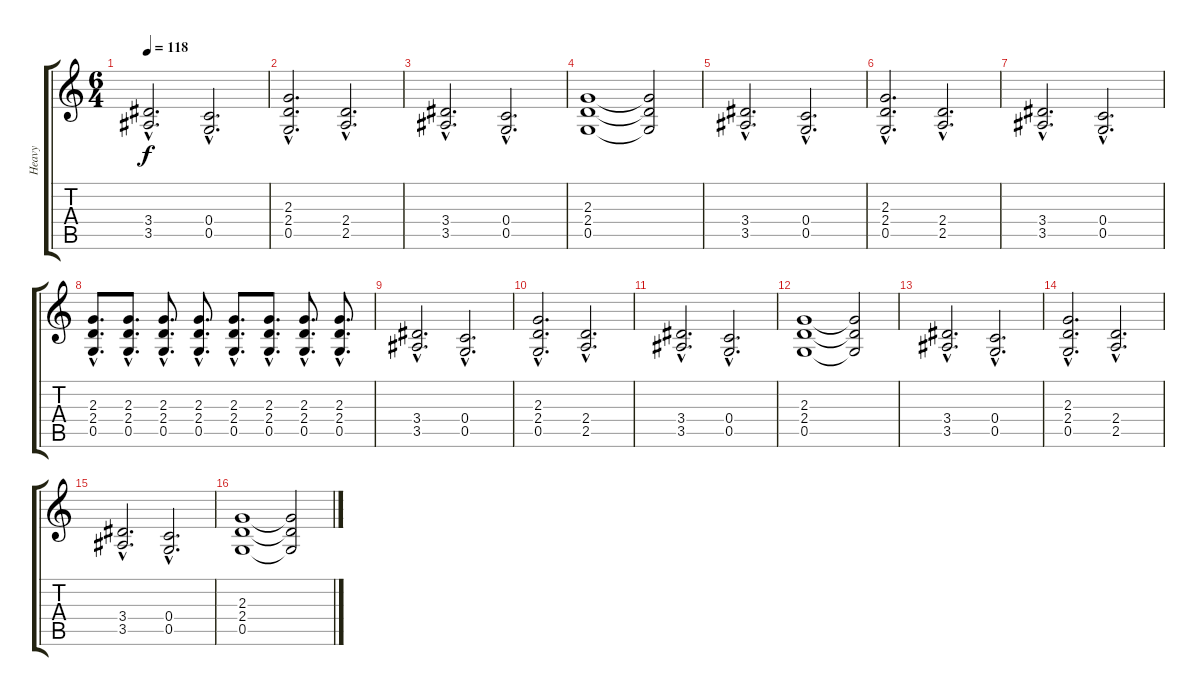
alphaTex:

\track ("Heavy" "Heavy") {instrument overdrivenguitar}
\staff {score tabs}
\tuning (D4 A3 F3 C3 G2 D2) {hide}
\ts (6 4)
\tempo 118
\clef g2
\ks c
(3.4{hac} 3.5{hac}).2{d dy f volume 16 instrument overdrivenguitar} (0.4{hac} 0.5{hac}).2{d} |
(2.3{hac} 2.4{hac} 0.5{hac}).2{d} (2.4{hac} 2.5{hac}).2{d} |
(3.4{hac} 3.5{hac}).2{d} (0.4{hac} 0.5{hac}).2{d} |
(2.3 2.4 0.5).1 (2.3{t} 2.4{t} 0.5{t}).2 |
(3.4{hac} 3.5{hac}).2{d} (0.4{hac} 0.5{hac}).2{d} |
(2.3{hac} 2.4{hac} 0.5{hac}).2{d} (2.4{hac} 2.5{hac}).2{d} |
(3.4{hac} 3.5{hac}).2{d} (0.4{hac} 0.5{hac}).2{d} |
(2.3{hac} 2.4{hac} 0.5{hac}).8{d} (2.3{hac} 2.4{hac} 0.5{hac}).8{d} (2.3{hac} 2.4{hac} 0.5{hac}).8{d} (2.3{hac} 2.4{hac} 0.5{hac}).8{d} (2.3{hac} 2.4{hac} 0.5{hac}).8{d} (2.3{hac} 2.4{hac} 0.5{hac}).8{d} (2.3{hac} 2.4{hac} 0.5{hac}).8{d} (2.3{hac} 2.4{hac} 0.5{hac}).8{d} |
(3.4{hac} 3.5{hac}).2{d volume 16 instrument overdrivenguitar} (0.4{hac} 0.5{hac}).2{d} |
(2.3{hac} 2.4{hac} 0.5{hac}).2{d} (2.4{hac} 2.5{hac}).2{d} |
(3.4{hac} 3.5{hac}).2{d} (0.4{hac} 0.5{hac}).2{d} |
(2.3 2.4 0.5).1 (2.3{t} 2.4{t} 0.5{t}).2 |
(3.4{hac} 3.5{hac}).2{d} (0.4{hac} 0.5{hac}).2{d} |
(2.3{hac} 2.4{hac} 0.5{hac}).2{d} (2.4{hac} 2.5{hac}).2{d} |
(3.4{hac} 3.5{hac}).2{d} (0.4{hac} 0.5{hac}).2{d} |
(2.3 2.4 0.5).1 (2.3{t} 2.4{t} 0.5{t}).2
